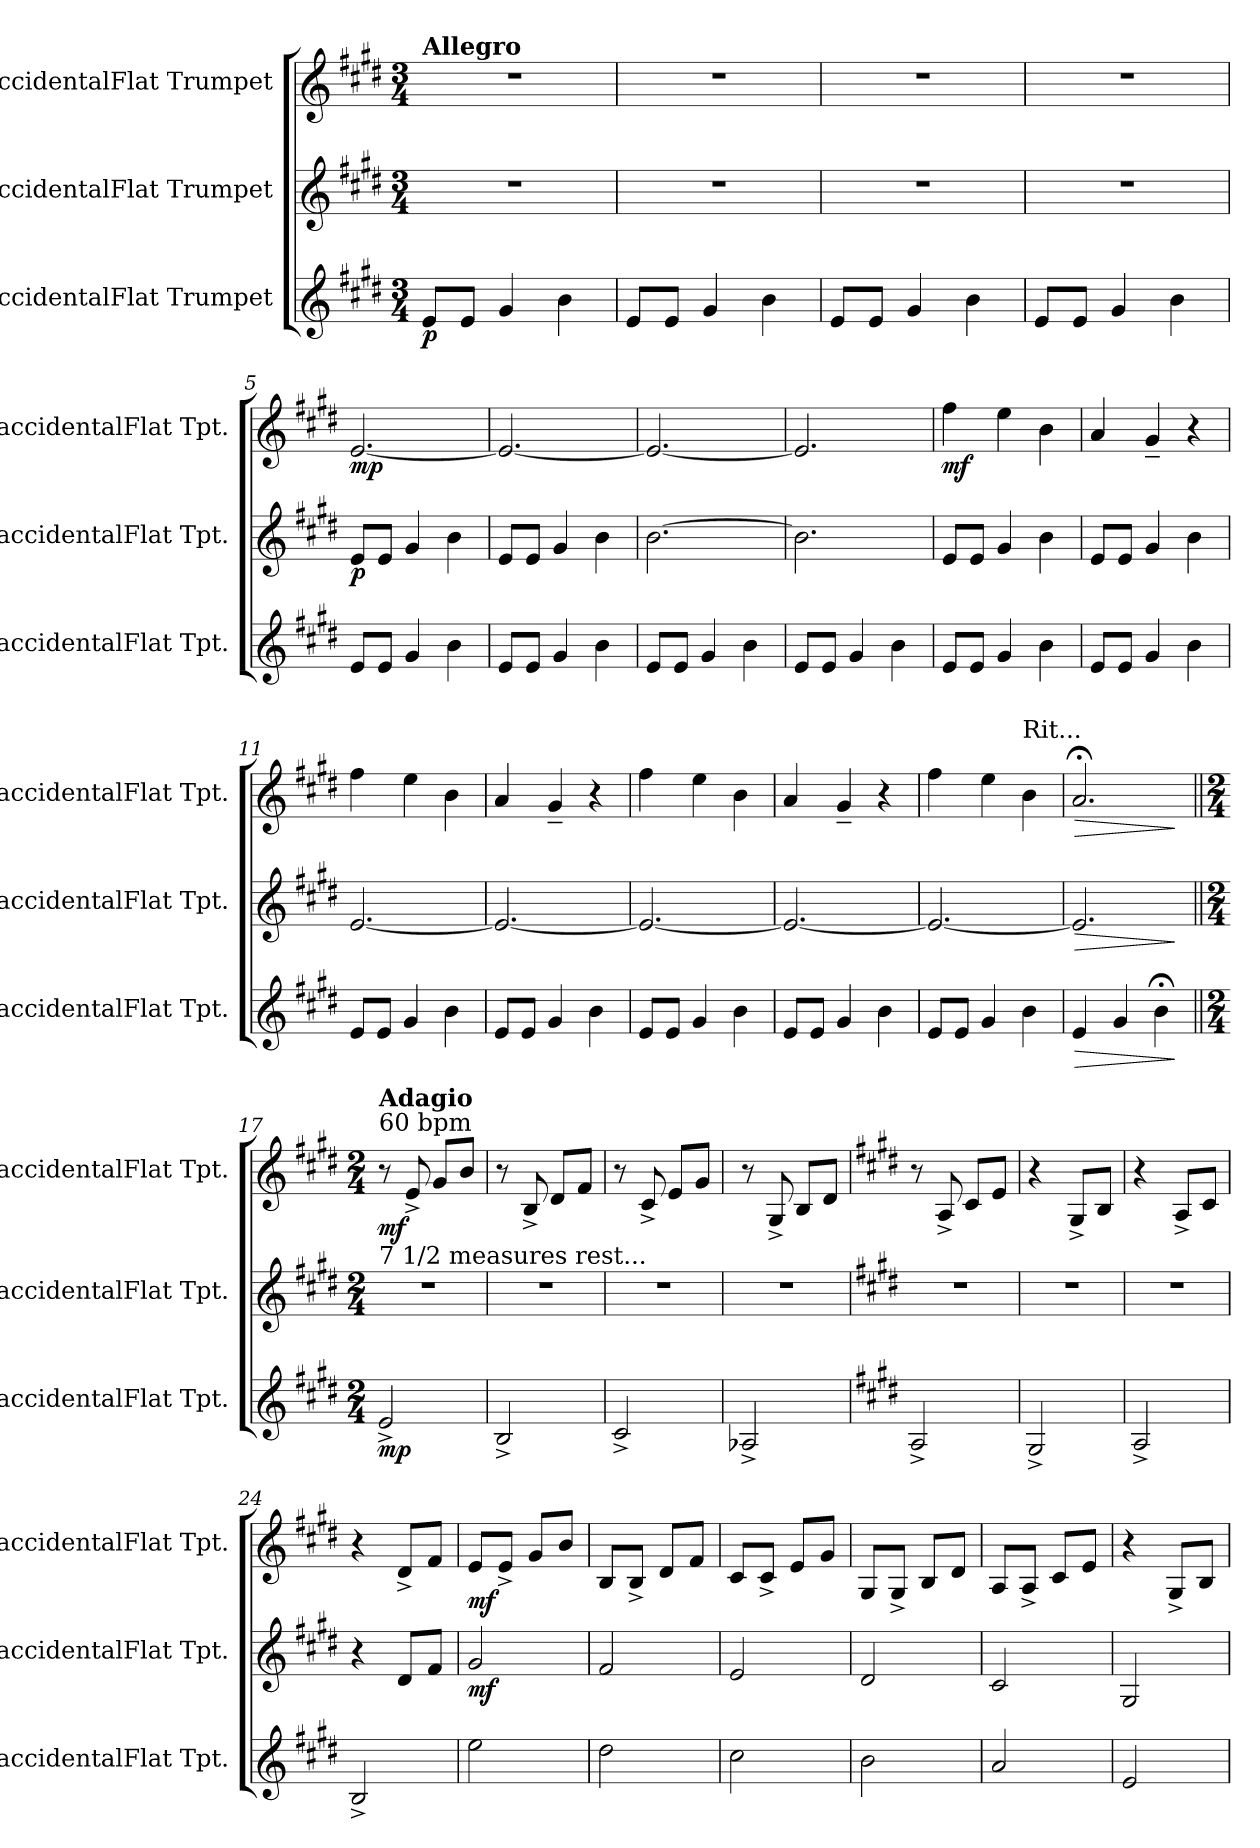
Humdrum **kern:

**kern	**dynam	**kern	**dynam	**kern	**dynam
*part3	*part3	*part2	*part2	*part1	*part1
*staff3	*staff3	*staff2	*staff2	*staff1	*staff1
*I"BaccidentalFlat Trumpet	*	*I"BaccidentalFlat Trumpet	*	*I"BaccidentalFlat Trumpet	*
*I'BaccidentalFlat Tpt.	*	*I'BaccidentalFlat Tpt.	*	*I'BaccidentalFlat Tpt.	*
*clefG2	*	*clefG2	*	*clefG2	*
*ITrd1c2	*	*ITrd1c2	*	*ITrd1c2	*
*k[f#c#]	*	*k[f#c#]	*	*k[f#c#]	*
*M3/4	*	*M3/4	*	*M3/4	*
*MM120	*	*MM120	*	*MM120	*
=1	=1	=1	=1	=1	=1
!	!	!	!	!LO:TX:a:B:t=Allegro	!
!	!LO:DY:b	!	!	!	!
8d/L	p	2.r	.	2.r	.
8d/J	.	.	.	.	.
4f#/	.	.	.	.	.
4a\	.	.	.	.	.
=2	=2	=2	=2	=2	=2
8d/L	.	2.r	.	2.r	.
8d/J	.	.	.	.	.
4f#/	.	.	.	.	.
4a\	.	.	.	.	.
=3	=3	=3	=3	=3	=3
8d/L	.	2.r	.	2.r	.
8d/J	.	.	.	.	.
4f#/	.	.	.	.	.
4a\	.	.	.	.	.
=4	=4	=4	=4	=4	=4
8d/L	.	2.r	.	2.r	.
8d/J	.	.	.	.	.
4f#/	.	.	.	.	.
4a\	.	.	.	.	.
=5	=5	=5	=5	=5	=5
!	!	!	!LO:DY:b	!	!LO:DY:b
8d/L	.	8d/L	p	[2.d/	mp
8d/J	.	8d/J	.	.	.
4f#/	.	4f#/	.	.	.
4a\	.	4a\	.	.	.
=6	=6	=6	=6	=6	=6
8d/L	.	8d/L	.	2.d/_	.
8d/J	.	8d/J	.	.	.
4f#/	.	4f#/	.	.	.
4a\	.	4a\	.	.	.
=7	=7	=7	=7	=7	=7
8d/L	.	[2.a\	.	2.d/_	.
8d/J	.	.	.	.	.
4f#/	.	.	.	.	.
4a\	.	.	.	.	.
!!LO:LB:g=z
=8	=8	=8	=8	=8	=8
8d/L	.	2.a\]	.	2.d/]	.
8d/J	.	.	.	.	.
4f#/	.	.	.	.	.
4a\	.	.	.	.	.
=9	=9	=9	=9	=9	=9
!	!	!	!	!	!LO:DY:b
8d/L	.	8d/L	.	4ee\	mf
8d/J	.	8d/J	.	.	.
4f#/	.	4f#/	.	4dd\	.
4a\	.	4a\	.	4a\	.
=10	=10	=10	=10	=10	=10
8d/L	.	8d/L	.	4g/	.
8d/J	.	8d/J	.	.	.
4f#/	.	4f#/	.	4f#~/	.
4a\	.	4a\	.	4r	.
=11	=11	=11	=11	=11	=11
8d/L	.	[2.d/	.	4ee\	.
8d/J	.	.	.	.	.
4f#/	.	.	.	4dd\	.
4a\	.	.	.	4a\	.
=12	=12	=12	=12	=12	=12
8d/L	.	2.d/_	.	4g/	.
8d/J	.	.	.	.	.
4f#/	.	.	.	4f#~/	.
4a\	.	.	.	4r	.
=13	=13	=13	=13	=13	=13
8d/L	.	2.d/_	.	4ee\	.
8d/J	.	.	.	.	.
4f#/	.	.	.	4dd\	.
4a\	.	.	.	4a\	.
=14	=14	=14	=14	=14	=14
8d/L	.	2.d/_	.	4g/	.
8d/J	.	.	.	.	.
4f#/	.	.	.	4f#~/	.
4a\	.	.	.	4r	.
=15	=15	=15	=15	=15	=15
8d/L	.	2.d/_	.	4ee\	.
8d/J	.	.	.	.	.
4f#/	.	.	.	4dd\	.
!	!	!	!	!LO:TX:a:t=Rit...	!
4a\	.	.	.	4a\	.
!!LO:LB:g=z
=16	=16	=16	=16	=16	=16
!	!LO:HP:b	!	!LO:HP:b	!	!LO:HP:b
4d/	>	2.dZ/]	>	2.g;<Z/	>
4f#Z/	.	.	.	.	.
4a;<\	.	.	.	.	.
.	]	.	]	.	]
=17||	=17||	=17||	=17||	=17||	=17||
*M2/4	*	*M2/4	*	*M2/4	*
!	!	!	!	!LO:TX:a:t=60 bpm	!
!	!	!	!	!LO:TX:a:B:t=Adagio	!
!	!	!	!	!LO:TX:b:t=7 1/2 measures rest...	!
!	!LO:DY:b	!	!	!	!LO:DY:b
2d^/	mp	2r	.	8r	mf
.	.	.	.	8d^/	.
.	.	.	.	8f#/L	.
.	.	.	.	8a/J	.
=18	=18	=18	=18	=18	=18
2A^/	.	2r	.	8r	.
.	.	.	.	8A^/	.
.	.	.	.	8c#/L	.
.	.	.	.	8e/J	.
=19	=19	=19	=19	=19	=19
2B^/	.	2r	.	8r	.
.	.	.	.	8B^/	.
.	.	.	.	8d/L	.
.	.	.	.	8f#/J	.
=20	=20	=20	=20	=20	=20
2G-X^/	.	2r	.	8r	.
.	.	.	.	8F#^/	.
.	.	.	.	8A/L	.
.	.	.	.	8c#/J	.
=21	=21	=21	=21	=21	=21
*k[f#c#]	*	*k[f#c#]	*	*	*
2G^/	.	2r	.	8r	.
.	.	.	.	8G^/	.
.	.	.	.	8B/L	.
.	.	.	.	8d/J	.
=22	=22	=22	=22	=22	=22
2F#^/	.	2r	.	4r	.
.	.	.	.	8F#^/L	.
.	.	.	.	8A/J	.
!!LO:PB:g=z
=23	=23	=23	=23	=23	=23
!	!	!	!LO:DY:b	!	!
2G^/	.	2r	other-dynamics	4r	.
.	.	.	.	8G^/L	.
.	.	.	.	8B/J	.
=24	=24	=24	=24	=24	=24
2A^/	.	4r	.	4r	.
.	.	8c#/L	.	8c#^/L	.
.	.	8e/J	.	8e/J	.
=25	=25	=25	=25	=25	=25
!	!LO:DY:b	!	!	!	!
!	!LO:DY:n=1:b	!	!LO:DY:b	!	!LO:DY:b
2dd\	other-dynamics mf	2f#/	mf	8d/L	mf
.	.	.	.	8d^/J	.
.	.	.	.	8f#/L	.
.	.	.	.	8a/J	.
=26	=26	=26	=26	=26	=26
2cc#\	.	2e/	.	8A/L	.
.	.	.	.	8A^/J	.
.	.	.	.	8c#/L	.
.	.	.	.	8e/J	.
=27	=27	=27	=27	=27	=27
2b\	.	2d/	.	8B/L	.
.	.	.	.	8B^/J	.
.	.	.	.	8d/L	.
.	.	.	.	8f#/J	.
=28	=28	=28	=28	=28	=28
2a\	.	2c#/	.	8F#/L	.
.	.	.	.	8F#^/J	.
.	.	.	.	8A/L	.
.	.	.	.	8c#/J	.
=29	=29	=29	=29	=29	=29
2g/	.	2B/	.	8G/L	.
.	.	.	.	8G^/J	.
.	.	.	.	8B/L	.
.	.	.	.	8d/J	.
=30	=30	=30	=30	=30	=30
2d/	.	2F#/	.	4r	.
.	.	.	.	8F#^/L	.
.	.	.	.	8A/J	.
=	=	=	=	=	=
*-	*-	*-	*-	*-	*-
